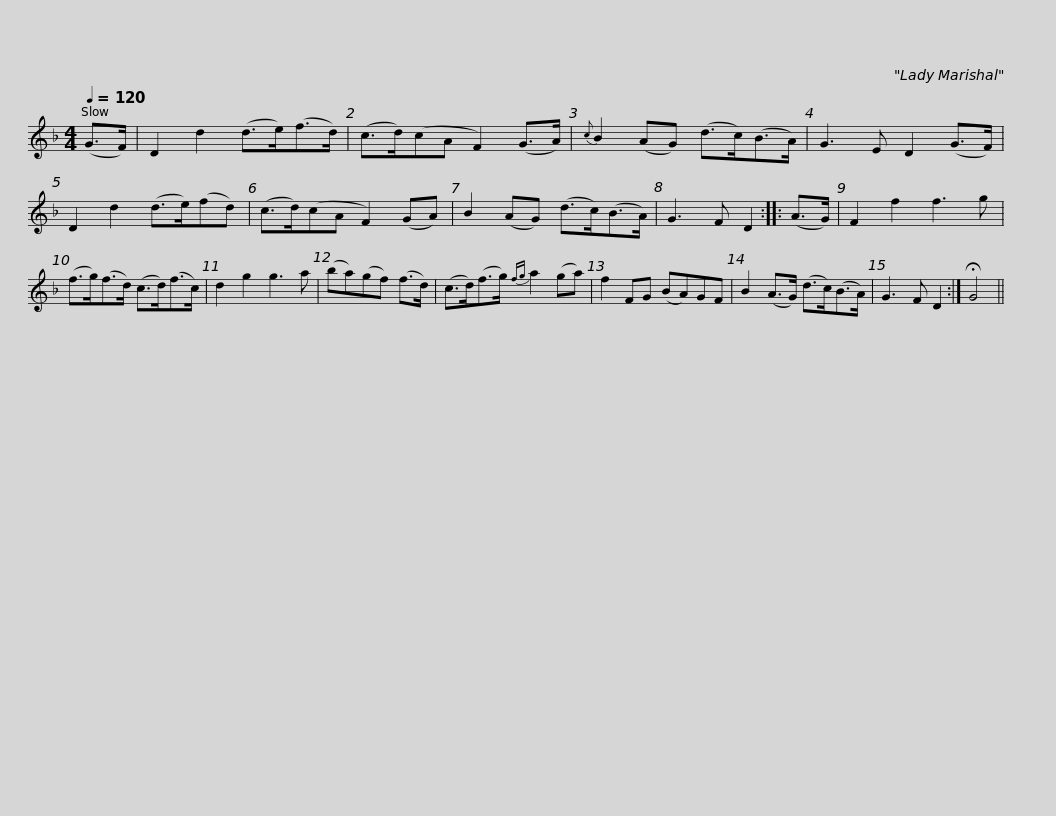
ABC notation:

X:1
L:1/8
Q:1/4=120
M:4/4
I:linebreak $
K:Dmin
V:1 treble
V:1
 (G>F) | D2 d2 (d>e)(f>d) | (c>d)(cA F2) (G>A) |{c} B2 (AG) (d>c)(B>A) | G3 E D2 (G>F) | %5
 D2 d2 (d>e)(fd) |$ (c>d)(cA F2) (GA) | B2 (AG) (d>c)(B>A) | G3 F D2 :: (A>G) | %10
 F2 f2 f3 g | (f>g)(f>d) (c>d)(f>c) | d2 g2 g3 a |$ (ba)(gf) (f>d) | (c>d)(f>g){fg} a2 (ga) | %15
 f2 FG (BA)GF | B2 (A>G) (d>c)(B>A) | G3 F D2 :| !fermata!G4 || %19
